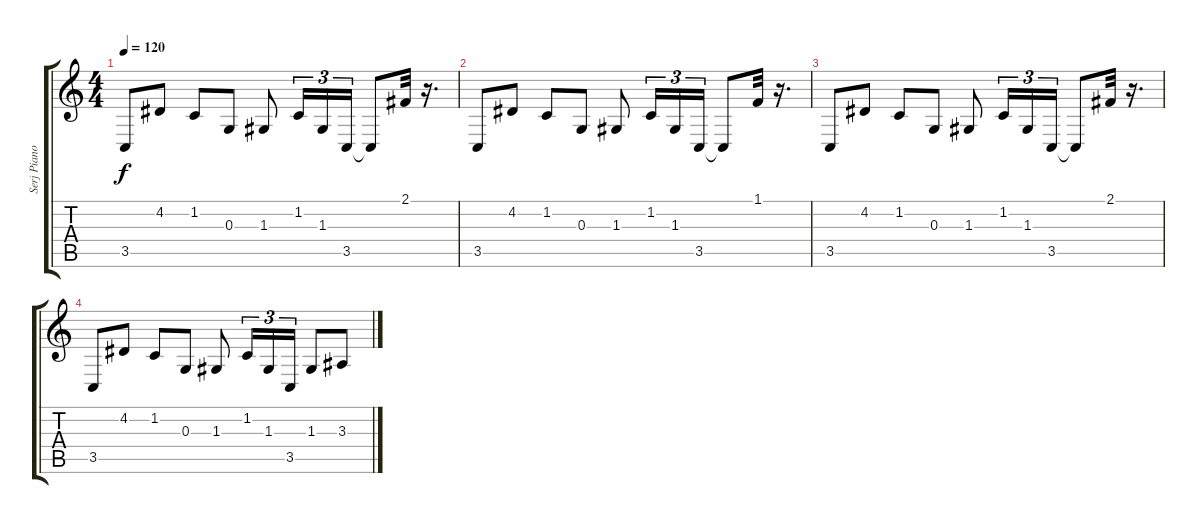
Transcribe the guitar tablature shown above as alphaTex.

\track ("Serj Piano" "Serj Piano") {instrument acousticgrandpiano}
\staff {score tabs}
\tuning (E4 B3 G3 D3 A2 E2) {hide}
\ts (4 4)
\tempo 120
\clef g2
\ks c
3.5.8{dy f} 4.2.8 1.2.8 0.3.8 1.3.8 1.2.16{tu (3 2)} 1.3.16{tu (3 2)} 3.5.16{tu (3 2)} 3.5{t}.8 2.1.32 r.16{d} |
3.5.8 4.2.8 1.2.8 0.3.8 1.3.8 1.2.16{tu (3 2)} 1.3.16{tu (3 2)} 3.5.16{tu (3 2)} 3.5{t}.8 1.1.32 r.16{d} |
3.5.8 4.2.8 1.2.8 0.3.8 1.3.8 1.2.16{tu (3 2)} 1.3.16{tu (3 2)} 3.5.16{tu (3 2)} 3.5{t}.8 2.1.32 r.16{d} |
3.5.8 4.2.8 1.2.8 0.3.8 1.3.8 1.2.16{tu (3 2)} 1.3.16{tu (3 2)} 3.5.16{tu (3 2)} 1.3.8 3.3.8
